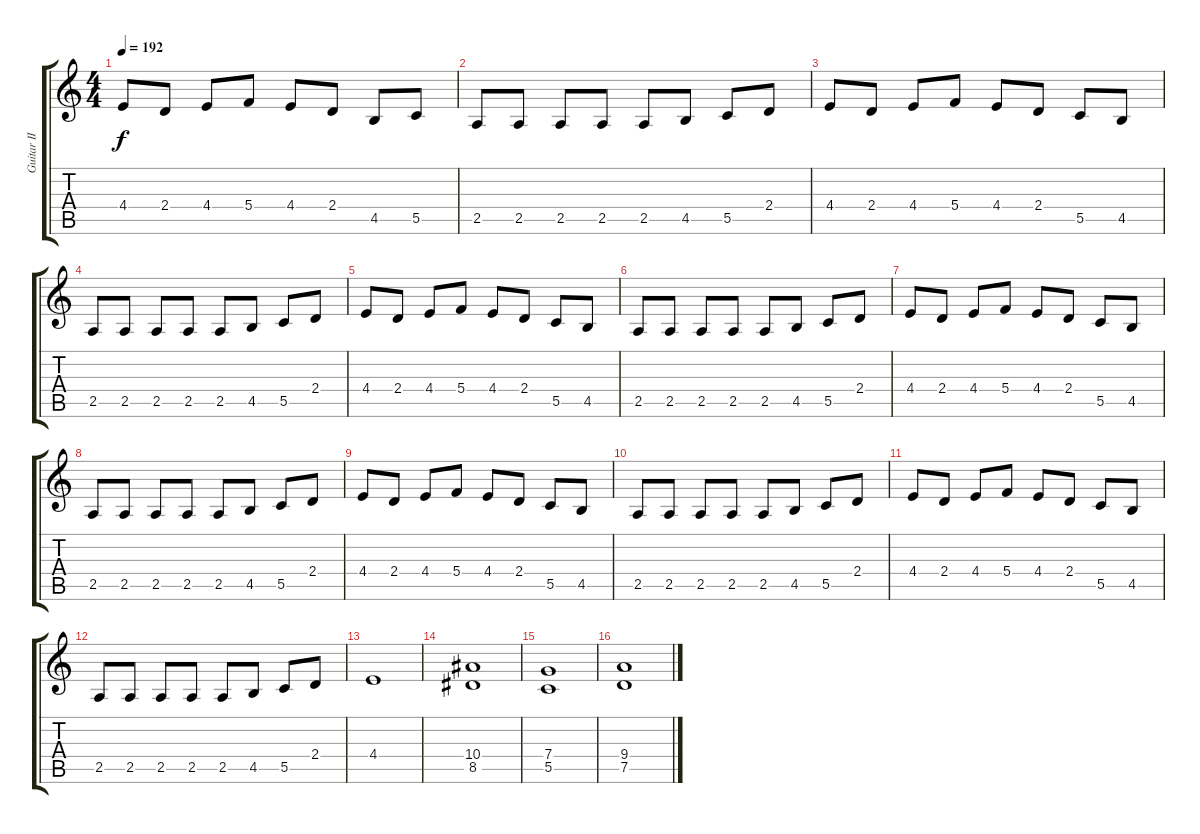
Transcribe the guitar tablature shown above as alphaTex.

\track ("Guitar II" "Guitar II") {instrument distortionguitar}
\staff {score tabs}
\tuning (D4 A3 F3 C3 G2 D2) {hide}
\ts (4 4)
\tempo 192
\clef g2
\ks c
4.4.8{dy f} 2.4.8 4.4.8 5.4.8 4.4.8 2.4.8 4.5.8 5.5.8 |
2.5.8 2.5.8 2.5.8 2.5.8 2.5.8 4.5.8 5.5.8 2.4.8 |
4.4.8 2.4.8 4.4.8 5.4.8 4.4.8 2.4.8 5.5.8 4.5.8 |
2.5.8 2.5.8 2.5.8 2.5.8 2.5.8 4.5.8 5.5.8 2.4.8 |
4.4.8 2.4.8 4.4.8 5.4.8 4.4.8 2.4.8 5.5.8 4.5.8 |
2.5.8 2.5.8 2.5.8 2.5.8 2.5.8 4.5.8 5.5.8 2.4.8 |
4.4.8 2.4.8 4.4.8 5.4.8 4.4.8 2.4.8 5.5.8 4.5.8 |
2.5.8 2.5.8 2.5.8 2.5.8 2.5.8 4.5.8 5.5.8 2.4.8 |
4.4.8 2.4.8 4.4.8 5.4.8 4.4.8 2.4.8 5.5.8 4.5.8 |
2.5.8 2.5.8 2.5.8 2.5.8 2.5.8 4.5.8 5.5.8 2.4.8 |
4.4.8 2.4.8 4.4.8 5.4.8 4.4.8 2.4.8 5.5.8 4.5.8 |
2.5.8 2.5.8 2.5.8 2.5.8 2.5.8 4.5.8 5.5.8 2.4.8 |
4.4.1 |
(10.4 8.5).1 |
(7.4 5.5).1 |
(9.4 7.5).1
